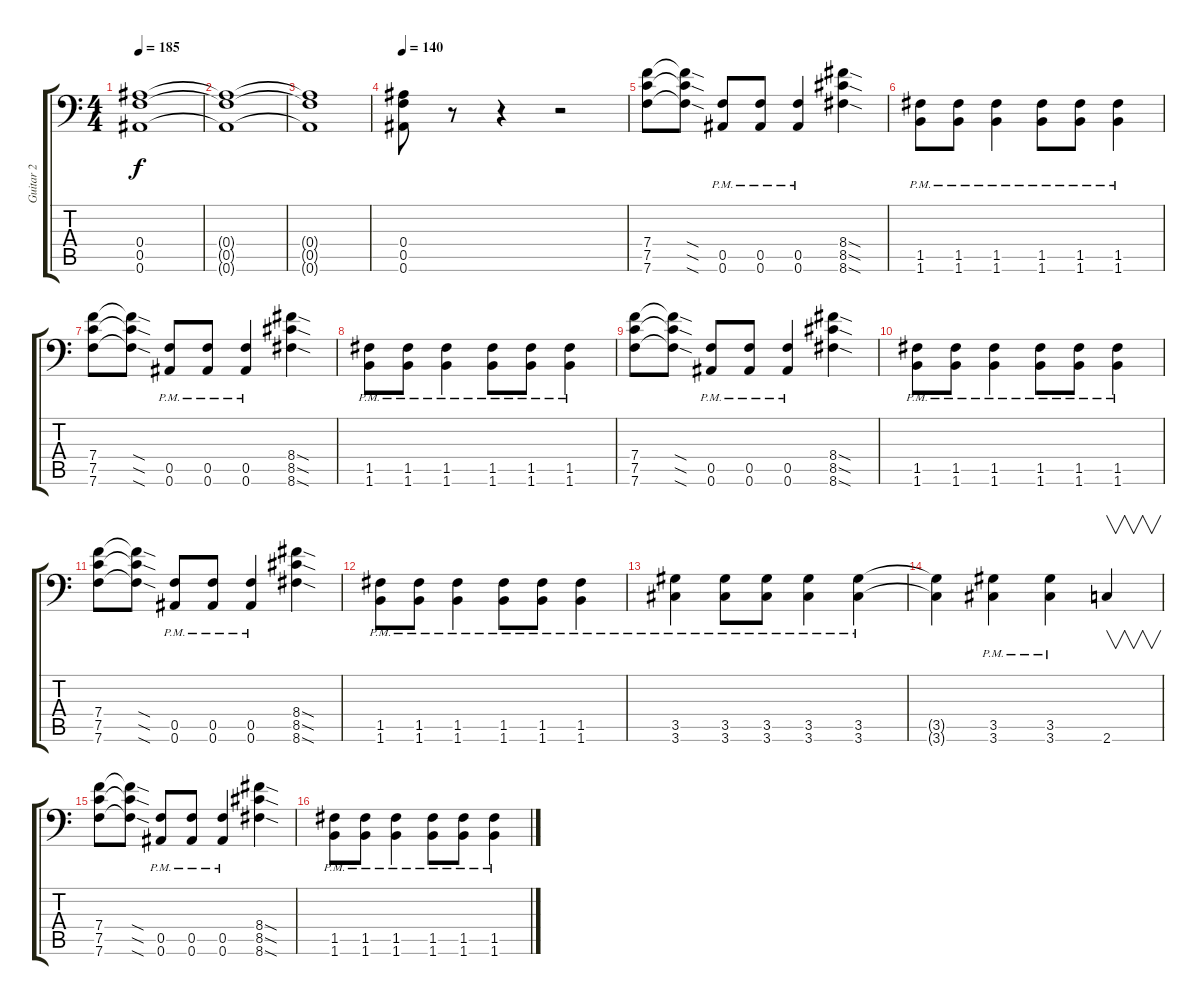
\track ("Guitar 2" "Guitar 2") {instrument distortionguitar}
\staff {score tabs}
\tuning (C4 G3 Eb3 Bb2 F2 Bb1) {hide}
\ts (4 4)
\tempo 185
\clef f4
\ks c
(0.4 0.5 0.6).1{dy f} |
(0.4{t} 0.5{t} 0.6{t}).1 |
(0.4{t} 0.5{t} 0.6{t}).1 |
\tempo 140
(0.4 0.5 0.6).8 r.8 r.4 r.2 |
(7.4 7.5 7.6).8 (7.4{sod t} 7.5{sod t} 7.6{sod t}).8 (0.5{pm} 0.6{pm}).8 (0.5{pm} 0.6{pm}).8 (0.5{pm} 0.6{pm}).4 (8.4{sod} 8.5{sod} 8.6{sod}).4 |
(1.5{pm} 1.6{pm}).8 (1.5{pm} 1.6{pm}).8 (1.5{pm} 1.6{pm}).4 (1.5{pm} 1.6{pm}).8 (1.5{pm} 1.6{pm}).8 (1.5{pm} 1.6{pm}).4 |
(7.4 7.5 7.6).8 (7.4{sod t} 7.5{sod t} 7.6{sod t}).8 (0.5{pm} 0.6{pm}).8 (0.5{pm} 0.6{pm}).8 (0.5{pm} 0.6{pm}).4 (8.4{sod} 8.5{sod} 8.6{sod}).4 |
(1.5{pm} 1.6{pm}).8 (1.5{pm} 1.6{pm}).8 (1.5{pm} 1.6{pm}).4 (1.5{pm} 1.6{pm}).8 (1.5{pm} 1.6{pm}).8 (1.5{pm} 1.6{pm}).4 |
(7.4 7.5 7.6).8 (7.4{sod t} 7.5{sod t} 7.6{sod t}).8 (0.5{pm} 0.6{pm}).8 (0.5{pm} 0.6{pm}).8 (0.5{pm} 0.6{pm}).4 (8.4{sod} 8.5{sod} 8.6{sod}).4 |
(1.5{pm} 1.6{pm}).8 (1.5{pm} 1.6{pm}).8 (1.5{pm} 1.6{pm}).4 (1.5{pm} 1.6{pm}).8 (1.5{pm} 1.6{pm}).8 (1.5{pm} 1.6{pm}).4 |
(7.4 7.5 7.6).8 (7.4{sod t} 7.5{sod t} 7.6{sod t}).8 (0.5{pm} 0.6{pm}).8 (0.5{pm} 0.6{pm}).8 (0.5{pm} 0.6{pm}).4 (8.4{sod} 8.5{sod} 8.6{sod}).4 |
(1.5{pm} 1.6{pm}).8 (1.5{pm} 1.6{pm}).8 (1.5{pm} 1.6{pm}).4 (1.5{pm} 1.6{pm}).8 (1.5{pm} 1.6{pm}).8 (1.5{pm} 1.6{pm}).4 |
(3.5{pm} 3.6{pm}).4 (3.5{pm} 3.6{pm}).8 (3.5{pm} 3.6{pm}).8 (3.5{pm} 3.6{pm}).4 (3.5{pm} 3.6{pm}).4 |
(3.5{t} 3.6{t}).4 (3.5{pm} 3.6{pm}).4 (3.5{pm} 3.6{pm}).4 2.6.4{v} |
(7.4 7.5 7.6).8 (7.4{sod t} 7.5{sod t} 7.6{sod t}).8 (0.5{pm} 0.6{pm}).8 (0.5{pm} 0.6{pm}).8 (0.5{pm} 0.6{pm}).4 (8.4{sod} 8.5{sod} 8.6{sod}).4 |
(1.5{pm} 1.6{pm}).8 (1.5{pm} 1.6{pm}).8 (1.5{pm} 1.6{pm}).4 (1.5{pm} 1.6{pm}).8 (1.5{pm} 1.6{pm}).8 (1.5{pm} 1.6{pm}).4
